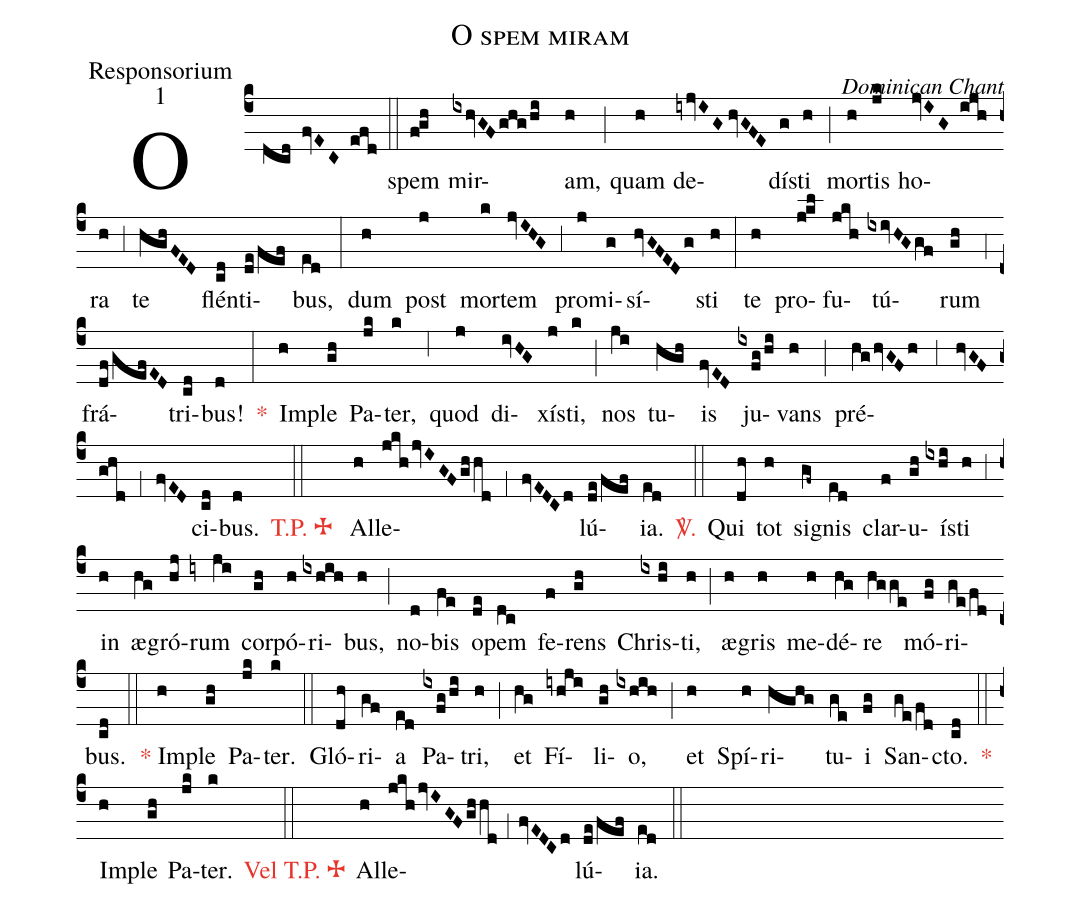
name:O spem miram;
office-part:Responsorium;
mode:1;
commentary:Dominican Chant;
%%
(c4)O(dcd fvEC efd) (::) spem(fgh) mir(ixhvGF/ghg/hi )am,(h) (;) quam(h) de(iyjvIG//hvGFE)dí(g)sti (h) (;)
mor(h)tis(jk) ho(jvIG ijh)ra(h) (,3) te(hghFED) flén(cd)ti(de/fef)bus,(ed) (:)
dum(h) post(j) mor(k)tem(jvIHG) (,3) pro(j)mi(g)sí(hvGFED/g)sti(h) (:)
te(h) pro(jkl)fu(jkh)tú(ixivHGgf)rum(gh) (,4) frá(df/gefED)tri(cd)bus!(d) <c>*</c>(:)
Im(h)ple(gh) Pa-(jk)ter,(k) (,6) quod(j) di(ivHG)xís(j)ti,(k) (;)
nos(ji) tu(hgh)is(fvED) ju(ixfg/hi)vans(h) (;) pré(hg/hvGF/h/,3/hvGFghd/,1/fvED)ci(cd)bus.(d) <c>T.P. <v>\grecross</v></c> (::)
Al(h)le(jkh/jvIGFghhd/;1/fvEDCd)lú(de/fef)ia.(ed) <c><sp>V/</sp>.</c>(::)
 Qui(dh) tot(h) sig(gf~)nis(ed) clar(f)u(gh)ís(ixhi)ti(h) (,3)
in(h) æ(hg)gró(hj)rum(iy ji) cor(gh)pó(h)ri(ixhih)bus,(h) (;)
no(d)bis(fe) op(de)em(dc) fe(f)rens(gh) Chris(ix/hi)ti, (h) (;)
æ(h)gris(h) me(h)dé(hg)re(hg/ge) mó(fg)ri(ge/fd)bus.(cd) (::)
<c>*</c> Im(h)ple(gh) Pa-(jk)ter.(k) (::) Gló(dh)ri(gf)a(ed) Pa(ixfg/hi)tri,(h) (;) et(hg) Fí(iyhji)li(gh)o,(ixhih) (;) et(h) Spí(h)ri(hghg)tu(ge)i(fg) San(ge/fd)cto.(cd) <c>*</c>(::)  Im(h)ple(gh) Pa-(jk)ter.(k) <c>Vel T.P. <v>\grecross</v></c>(::) Al(h)le(jkh/jvIGFghhd/,1/fvEDCd)lú(de/fef)ia.(ed) (::)
